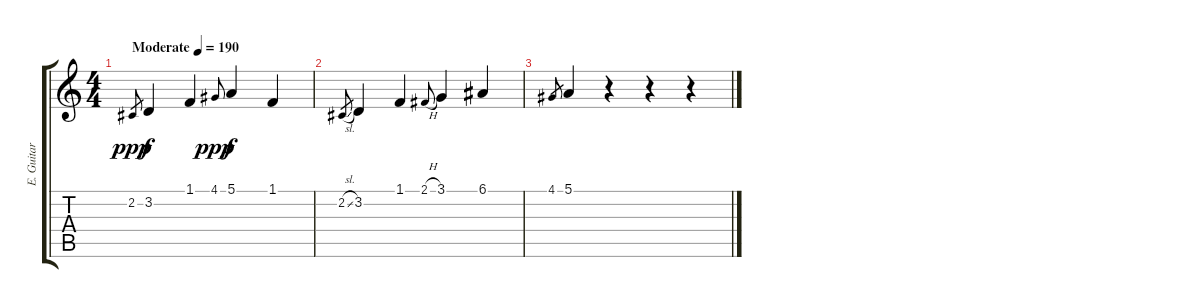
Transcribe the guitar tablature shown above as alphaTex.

\track ("E. Guitar 2" "E. Guitar ") {instrument acousticgrandpiano}
\staff {score tabs}
\tuning (E4 B3 G3 D3 A2 E2) {hide}
\ts (4 4)
\tempo (190 "Moderate")
\clef g2
\ks c
2.2.8{gr dy ppp instrument acousticgrandpiano} 3.2.4{dy f} 1.1.4 4.1.8{gr onbeat dy ppp} 5.1.4{dy f} 1.1.4 |
2.2{sl}.8{gr} 3.2.4 1.1.4 2.1{h}.8{gr onbeat} 3.1.4 6.1.4 |
4.1.8{gr} 5.1.4 r.4 r.4 r.4
